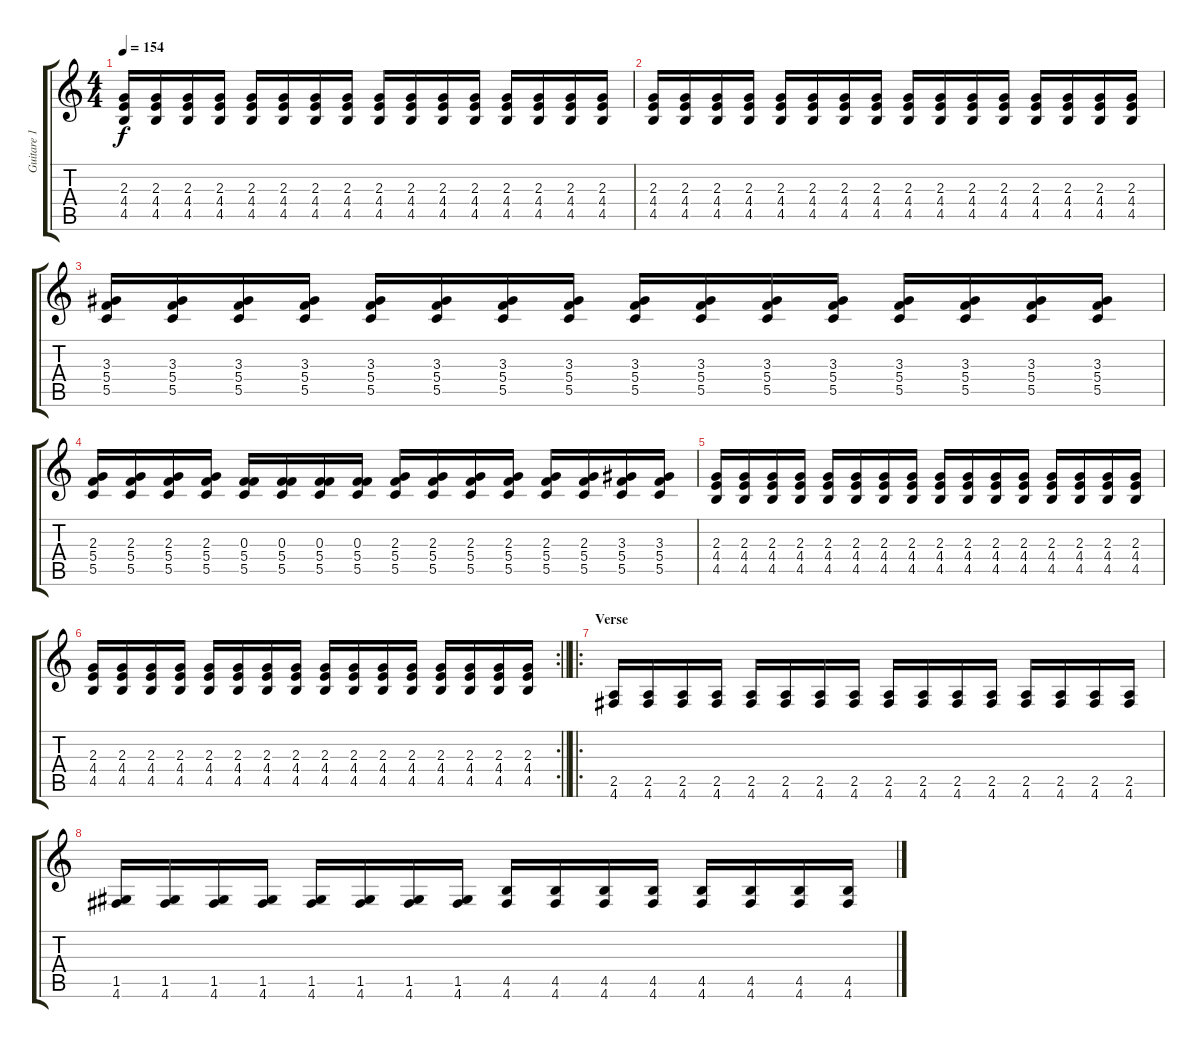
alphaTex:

\track ("Guitare 1" "Guitare 1") {instrument overdrivenguitar}
\staff {score tabs}
\tuning (D4 A3 F3 C3 G2 D2) {hide}
\ts (4 4)
\tempo 154
\clef g2
\ks c
(2.3 4.4 4.5).16{dy f} (2.3 4.4 4.5).16 (2.3 4.4 4.5).16 (2.3 4.4 4.5).16 (2.3 4.4 4.5).16 (2.3 4.4 4.5).16 (2.3 4.4 4.5).16 (2.3 4.4 4.5).16 (2.3 4.4 4.5).16 (2.3 4.4 4.5).16 (2.3 4.4 4.5).16 (2.3 4.4 4.5).16 (2.3 4.4 4.5).16 (2.3 4.4 4.5).16 (2.3 4.4 4.5).16 (2.3 4.4 4.5).16 |
(2.3 4.4 4.5).16 (2.3 4.4 4.5).16 (2.3 4.4 4.5).16 (2.3 4.4 4.5).16 (2.3 4.4 4.5).16 (2.3 4.4 4.5).16 (2.3 4.4 4.5).16 (2.3 4.4 4.5).16 (2.3 4.4 4.5).16 (2.3 4.4 4.5).16 (2.3 4.4 4.5).16 (2.3 4.4 4.5).16 (2.3 4.4 4.5).16 (2.3 4.4 4.5).16 (2.3 4.4 4.5).16 (2.3 4.4 4.5).16 |
(3.3 5.4 5.5).16 (3.3 5.4 5.5).16 (3.3 5.4 5.5).16 (3.3 5.4 5.5).16 (3.3 5.4 5.5).16 (3.3 5.4 5.5).16 (3.3 5.4 5.5).16 (3.3 5.4 5.5).16 (3.3 5.4 5.5).16 (3.3 5.4 5.5).16 (3.3 5.4 5.5).16 (3.3 5.4 5.5).16 (3.3 5.4 5.5).16 (3.3 5.4 5.5).16 (3.3 5.4 5.5).16 (3.3 5.4 5.5).16 |
(2.3 5.4 5.5).16 (2.3 5.4 5.5).16 (2.3 5.4 5.5).16 (2.3 5.4 5.5).16 (0.3 5.4 5.5).16 (0.3 5.4 5.5).16 (0.3 5.4 5.5).16 (0.3 5.4 5.5).16 (2.3 5.4 5.5).16 (2.3 5.4 5.5).16 (2.3 5.4 5.5).16 (2.3 5.4 5.5).16 (2.3 5.4 5.5).16 (2.3 5.4 5.5).16 (3.3 5.4 5.5).16 (3.3 5.4 5.5).16 |
(2.3 4.4 4.5).16 (2.3 4.4 4.5).16 (2.3 4.4 4.5).16 (2.3 4.4 4.5).16 (2.3 4.4 4.5).16 (2.3 4.4 4.5).16 (2.3 4.4 4.5).16 (2.3 4.4 4.5).16 (2.3 4.4 4.5).16 (2.3 4.4 4.5).16 (2.3 4.4 4.5).16 (2.3 4.4 4.5).16 (2.3 4.4 4.5).16 (2.3 4.4 4.5).16 (2.3 4.4 4.5).16 (2.3 4.4 4.5).16 |
\rc 2
\barLineRight lightlight
(2.3 4.4 4.5).16 (2.3 4.4 4.5).16 (2.3 4.4 4.5).16 (2.3 4.4 4.5).16 (2.3 4.4 4.5).16 (2.3 4.4 4.5).16 (2.3 4.4 4.5).16 (2.3 4.4 4.5).16 (2.3 4.4 4.5).16 (2.3 4.4 4.5).16 (2.3 4.4 4.5).16 (2.3 4.4 4.5).16 (2.3 4.4 4.5).16 (2.3 4.4 4.5).16 (2.3 4.4 4.5).16 (2.3 4.4 4.5).16 |
\ro
\section ("" "Verse")
(2.5 4.6).16 (2.5 4.6).16 (2.5 4.6).16 (2.5 4.6).16 (2.5 4.6).16 (2.5 4.6).16 (2.5 4.6).16 (2.5 4.6).16 (2.5 4.6).16 (2.5 4.6).16 (2.5 4.6).16 (2.5 4.6).16 (2.5 4.6).16 (2.5 4.6).16 (2.5 4.6).16 (2.5 4.6).16 |
(1.5 4.6).16 (1.5 4.6).16 (1.5 4.6).16 (1.5 4.6).16 (1.5 4.6).16 (1.5 4.6).16 (1.5 4.6).16 (1.5 4.6).16 (4.5 4.6).16 (4.5 4.6).16 (4.5 4.6).16 (4.5 4.6).16 (4.5 4.6).16 (4.5 4.6).16 (4.5 4.6).16 (4.5 4.6).16
